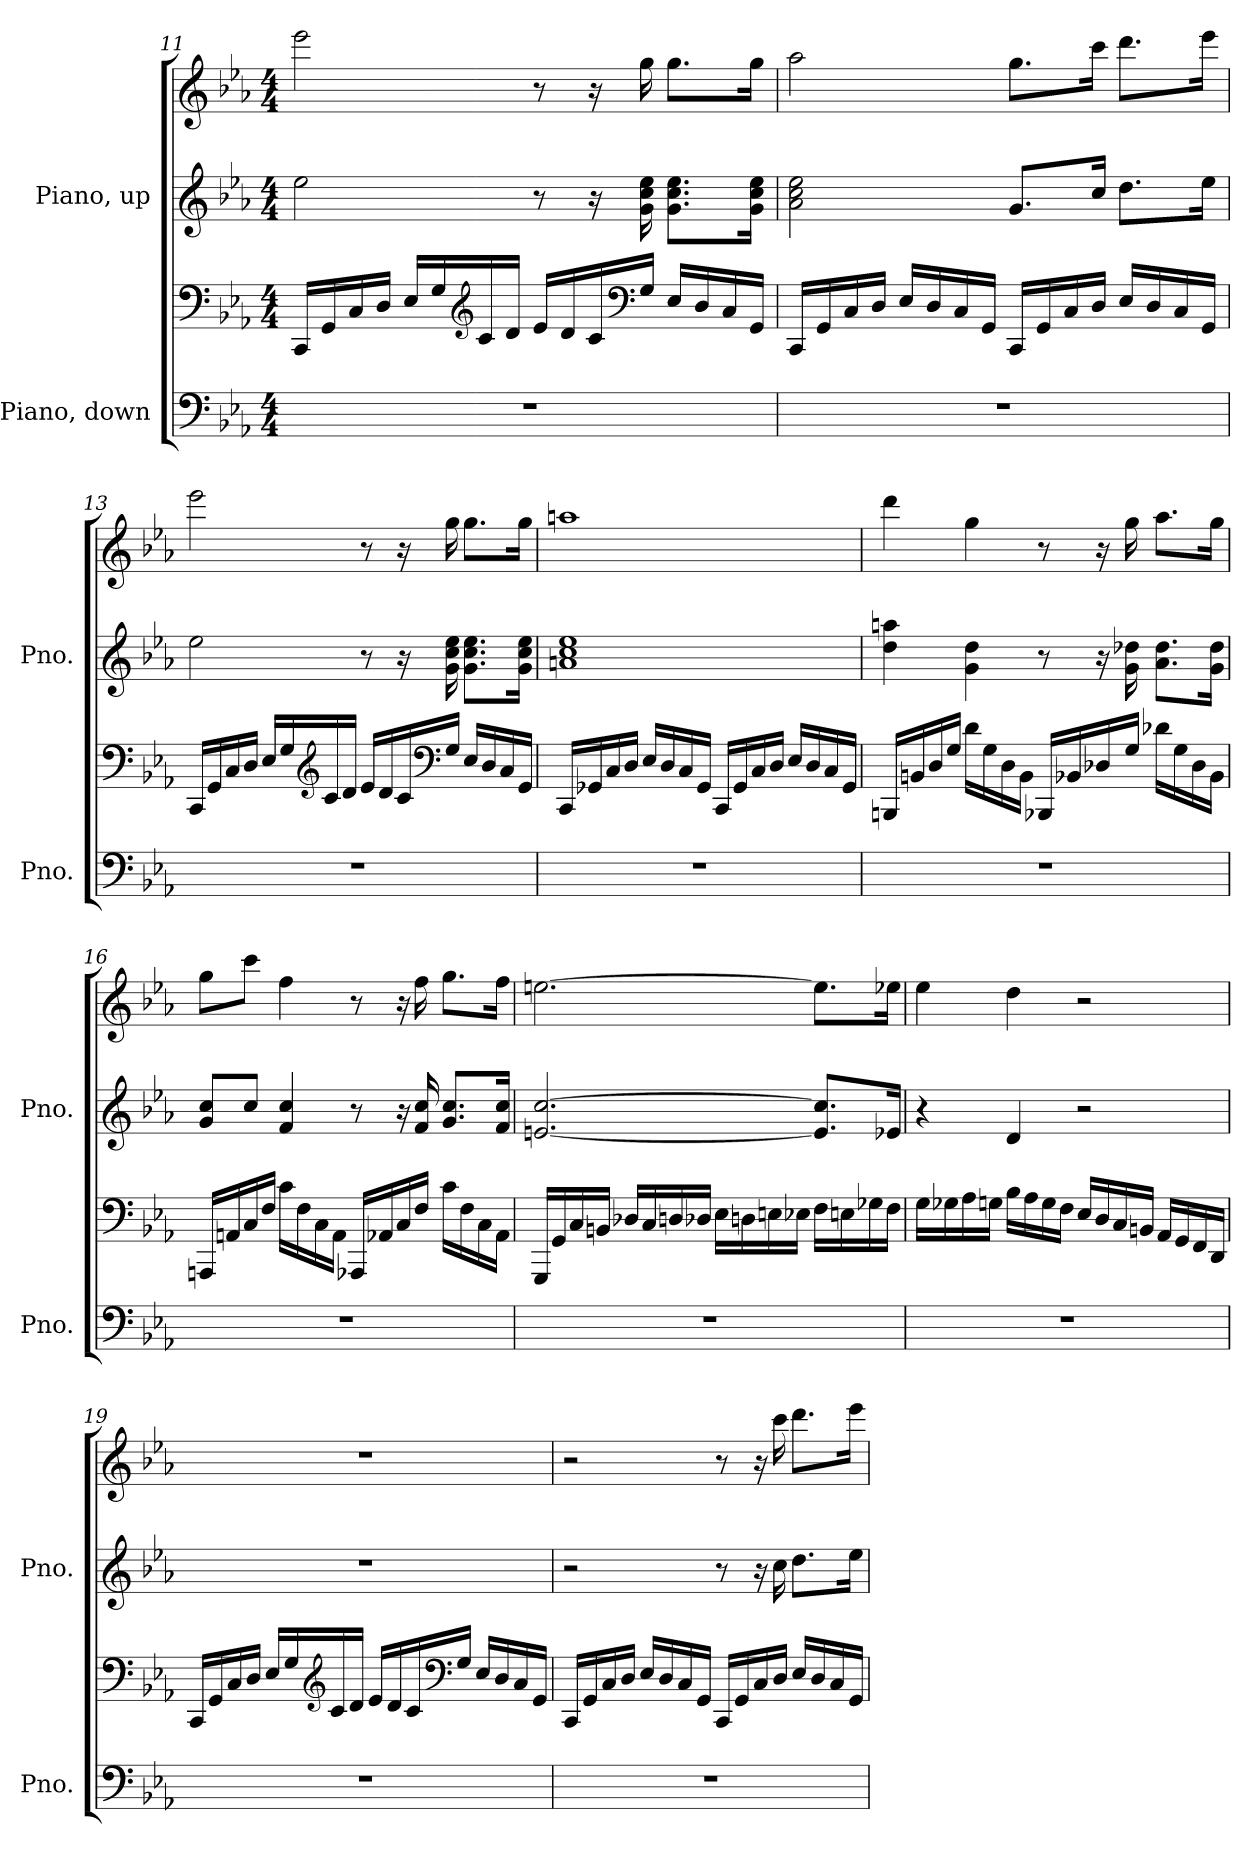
**kern	**kern	**kern	**kern
*part2	*part2	*part1	*part1
*staff4	*staff3	*staff2	*staff1
*I"Piano, down	*	*I"Piano, up	*
*I'Pno.	*	*I'Pno.	*
*clefF4	*clefF4	*clefG2	*clefG2
*k[b-e-a-]	*k[b-e-a-]	*k[b-e-a-]	*k[b-e-a-]
*M4/4	*M4/4	*M4/4	*M4/4
=11	=11	=11	=11
1r	16CC/LL	2ee-\	2eee-\
.	16GG/	.	.
.	16C/	.	.
.	16D/JJ	.	.
.	16E-/LL	.	.
.	16G/	.	.
*	*clefG2	*	*
.	16c/	.	.
.	16d/JJ	.	.
.	16e-/LL	8r	8r
.	16d/	.	.
.	16c/	16r	16r
*	*clefF4	*	*
.	16G/JJ	16g\ 16cc\ 16ee-\	16gg\
.	16E-/LL	8.g\ 8.cc\ 8.ee-\L	8.gg\L
.	16D/	.	.
.	16C/	.	.
.	16GG/JJ	16g\ 16cc\ 16ee-\Jk	16gg\Jk
!!LO:PB:g=z
=12	=12	=12	=12
1r	16CC/LL	2a-\ 2cc\ 2ee-\	2aa-\
.	16GG/	.	.
.	16C/	.	.
.	16D/JJ	.	.
.	16E-/LL	.	.
.	16D/	.	.
.	16C/	.	.
.	16GG/JJ	.	.
.	16CC/LL	8.g/L	8.gg\L
.	16GG/	.	.
.	16C/	.	.
.	16D/JJ	16cc/Jk	16ccc\Jk
.	16E-/LL	8.dd\L	8.ddd\L
.	16D/	.	.
.	16C/	.	.
.	16GG/JJ	16ee-\Jk	16eee-\Jk
=13	=13	=13	=13
1r	16CC/LL	2ee-\	2eee-\
.	16GG/	.	.
.	16C/	.	.
.	16D/JJ	.	.
.	16E-/LL	.	.
.	16G/	.	.
*	*clefG2	*	*
.	16c/	.	.
.	16d/JJ	.	.
.	16e-/LL	8r	8r
.	16d/	.	.
.	16c/	16r	16r
*	*clefF4	*	*
.	16G/JJ	16g\ 16cc\ 16ee-\	16gg\
.	16E-/LL	8.g\ 8.cc\ 8.ee-\L	8.gg\L
.	16D/	.	.
.	16C/	.	.
.	16GG/JJ	16g\ 16cc\ 16ee-\Jk	16gg\Jk
!!LO:LB:g=z
=14	=14	=14	=14
1r	16CC/LL	1an 1cc 1ee-	1aan
.	16GG-X/	.	.
.	16C/	.	.
.	16D/JJ	.	.
.	16E-/LL	.	.
.	16D/	.	.
.	16C/	.	.
.	16GG-/JJ	.	.
.	16CC/LL	.	.
.	16GG-/	.	.
.	16C/	.	.
.	16D/JJ	.	.
.	16E-/LL	.	.
.	16D/	.	.
.	16C/	.	.
.	16GG-/JJ	.	.
=15	=15	=15	=15
1r	16BBBn/LL	4dd\ 4aan\	4ddd\
.	16BBn/	.	.
.	16D/	.	.
.	16G/JJ	.	.
.	16d\LL	4g\ 4dd\	4gg\
.	16G\	.	.
.	16D\	.	.
.	16BB\JJ	.	.
.	16BBB-X/LL	8r	8r
.	16BB-X/	.	.
.	16D-X/	16r	16r
.	16G/JJ	16g\ 16dd-X\	16gg\
.	16d-X\LL	8.a-\ 8.dd-\L	8.aa-\L
.	16G\	.	.
.	16D-\	.	.
.	16BB-\JJ	16g\ 16dd-\Jk	16gg\Jk
!!LO:LB:g=z
=16	=16	=16	=16
1r	16AAAn/LL	8g/ 8cc/L	8gg\L
.	16AAn/	.	.
.	16C/	8cc/J	8ccc\J
.	16F/JJ	.	.
.	16c\LL	4f/ 4cc/	4ff\
.	16F\	.	.
.	16C\	.	.
.	16AA\JJ	.	.
.	16AAA-X/LL	8r	8r
.	16AA-X/	.	.
.	16C/	16r	16r
.	16F/JJ	16f/ 16cc/	16ff\
.	16c\LL	8.g/ 8.cc/L	8.gg\L
.	16F\	.	.
.	16C\	.	.
.	16AA-\JJ	16f/ 16cc/Jk	16ff\Jk
=17	=17	=17	=17
1r	16GGG/LL	[2.en/ [2.cc/	[2.een\
.	16GG/	.	.
.	16C/	.	.
.	16BBn/JJ	.	.
.	16D-X/LL	.	.
.	16C/	.	.
.	16Dn/	.	.
.	16D-X/JJ	.	.
.	16E-\LL	.	.
.	16Dn\	.	.
.	16En\	.	.
.	16E-X\JJ	.	.
.	16F\LL	8.e/] 8.cc/]L	8.ee\L]
.	16En\	.	.
.	16G-X\	.	.
.	16F\JJ	16e-X/Jk	16ee-X\Jk
!!LO:PB:g=z
=18	=18	=18	=18
1r	16G\LL	4r	4ee-\
.	16G-X\	.	.
.	16A-\	.	.
.	16Gn\JJ	.	.
.	16B-\LL	4d/	4dd\
.	16A-\	.	.
.	16G\	.	.
.	16F\JJ	.	.
.	16E-/LL	2r	2r
.	16D/	.	.
.	16C/	.	.
.	16BBn/JJ	.	.
.	16AA-/LL	.	.
.	16GG/	.	.
.	16FF/	.	.
.	16DD/JJ	.	.
=19	=19	=19	=19
1r	16CC/LL	1r	1r
.	16GG/	.	.
.	16C/	.	.
.	16D/JJ	.	.
.	16E-/LL	.	.
.	16G/	.	.
*	*clefG2	*	*
.	16c/	.	.
.	16d/JJ	.	.
.	16e-/LL	.	.
.	16d/	.	.
.	16c/	.	.
*	*clefF4	*	*
.	16G/JJ	.	.
.	16E-/LL	.	.
.	16D/	.	.
.	16C/	.	.
.	16GG/JJ	.	.
!!LO:LB:g=z
=20	=20	=20	=20
1r	16CC/LL	2r	2r
.	16GG/	.	.
.	16C/	.	.
.	16D/JJ	.	.
.	16E-/LL	.	.
.	16D/	.	.
.	16C/	.	.
.	16GG/JJ	.	.
.	16CC/LL	8r	8r
.	16GG/	.	.
.	16C/	16r	16r
.	16D/JJ	16cc\	16ccc\
.	16E-/LL	8.dd\L	8.ddd\L
.	16D/	.	.
.	16C/	.	.
.	16GG/JJ	16ee-\Jk	16eee-\Jk
=	=	=	=
*-	*-	*-	*-
